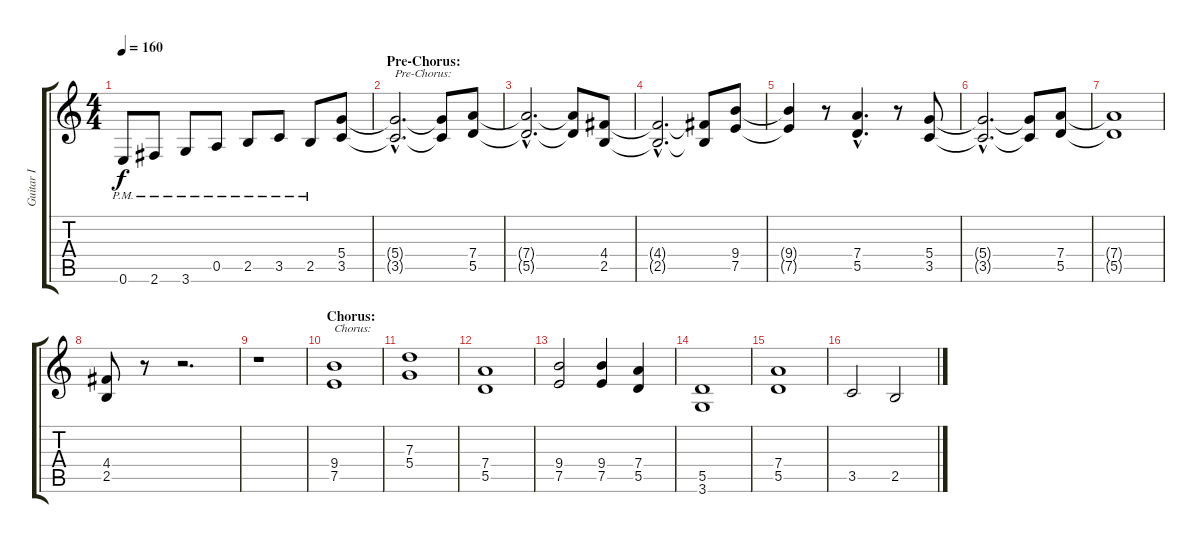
\track ("Guitar I" "Guitar I") {instrument distortionguitar}
\staff {score tabs}
\tuning (E4 B3 G3 D3 A2 E2) {hide}
\ts (4 4)
\tempo 160
\clef g2
\ks c
0.6{pm}.8{dy f} 2.6{pm}.8 3.6{pm}.8 0.5{pm}.8 2.5{pm}.8 3.5{pm}.8 2.5{pm}.8 (5.4 3.5).8 |
\section ("" "Pre-Chorus:")
(5.4{hac t} 3.5{hac t}).2{d txt "Pre-Chorus:"} (5.4{t} 3.5{t}).8 (7.4 5.5).8 |
(7.4{hac t} 5.5{hac t}).2{d} (7.4{t} 5.5{t}).8 (4.4 2.5).8 |
(4.4{hac t} 2.5{hac t}).2{d} (4.4{t} 2.5{t}).8 (9.4 7.5).8 |
(9.4{t} 7.5{t}).4 r.8 (7.4{hac} 5.5{hac}).4{d} r.8 (5.4 3.5).8 |
(5.4{hac t} 3.5{hac t}).2{d} (5.4{t} 3.5{t}).8 (7.4 5.5).8 |
(7.4{t} 5.5{t}).1 |
(4.4 2.5).8 r.8 r.2{d} |
r.1 |
\section ("" "Chorus:")
(9.4 7.5).1{txt "Chorus:"} |
(7.3 5.4).1 |
(7.4 5.5).1 |
(9.4 7.5).2 (9.4 7.5).4 (7.4 5.5).4 |
(5.5 3.6).1 |
(7.4 5.5).1 |
3.5.2 2.5.2
